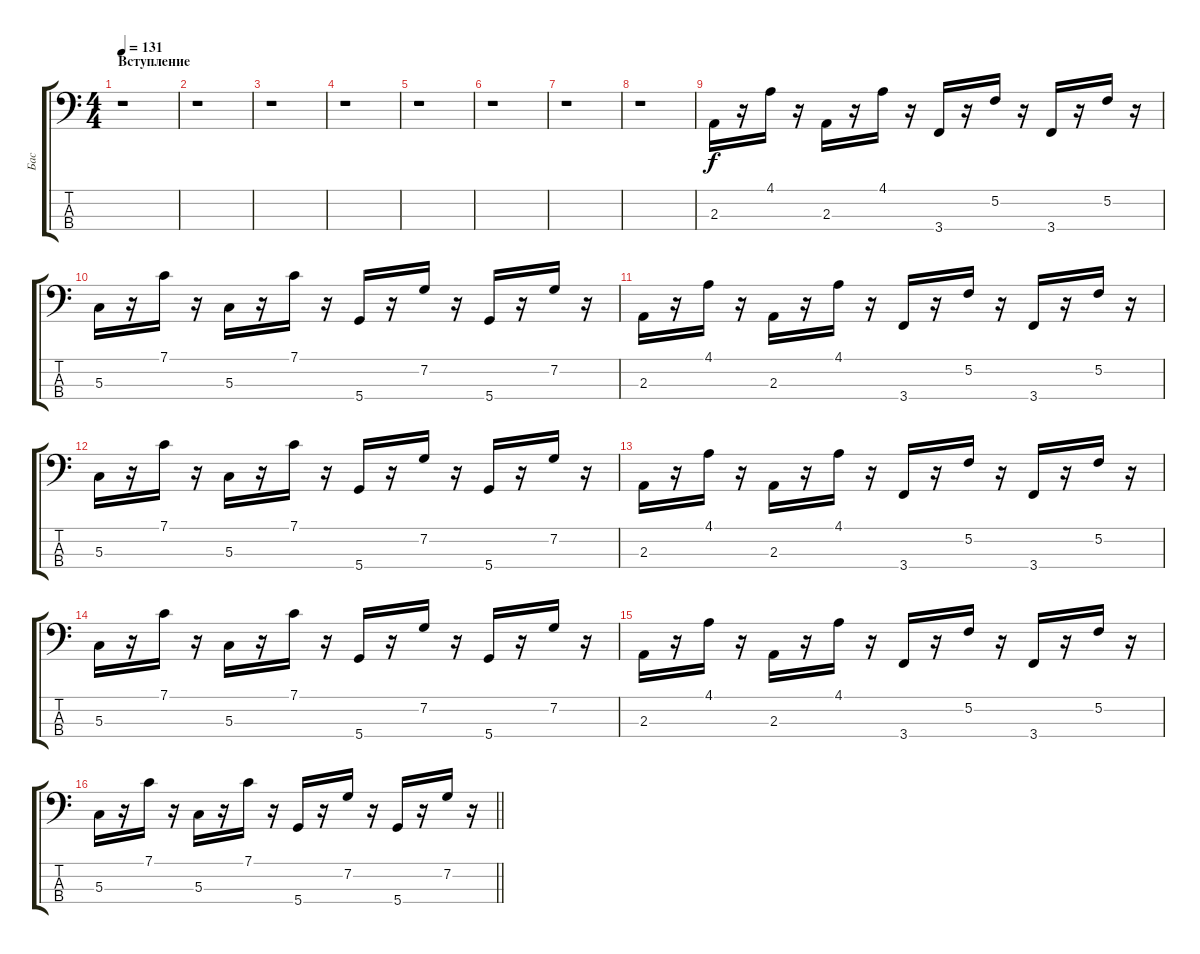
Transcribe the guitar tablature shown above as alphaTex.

\track ("Бас" "Бас") {instrument electricbassfinger}
\staff {score tabs}
\tuning (F2 C2 G1 D1) {hide}
\ts (4 4)
\section ("" "Вступление")
\tempo 131
\clef f4
\ks c
r.1{dy f instrument electricbassfinger} |
r.1 |
r.1 |
r.1 |
r.1 |
r.1 |
r.1 |
r.1 |
2.3.16 r.16 4.1.16 r.16 2.3.16 r.16 4.1.16 r.16 3.4.16 r.16 5.2.16 r.16 3.4.16 r.16 5.2.16 r.16 |
5.3.16 r.16 7.1.16 r.16 5.3.16 r.16 7.1.16 r.16 5.4.16 r.16 7.2.16 r.16 5.4.16 r.16 7.2.16 r.16 |
2.3.16 r.16 4.1.16 r.16 2.3.16 r.16 4.1.16 r.16 3.4.16 r.16 5.2.16 r.16 3.4.16 r.16 5.2.16 r.16 |
5.3.16 r.16 7.1.16 r.16 5.3.16 r.16 7.1.16 r.16 5.4.16 r.16 7.2.16 r.16 5.4.16 r.16 7.2.16 r.16 |
2.3.16 r.16 4.1.16 r.16 2.3.16 r.16 4.1.16 r.16 3.4.16 r.16 5.2.16 r.16 3.4.16 r.16 5.2.16 r.16 |
5.3.16 r.16 7.1.16 r.16 5.3.16 r.16 7.1.16 r.16 5.4.16 r.16 7.2.16 r.16 5.4.16 r.16 7.2.16 r.16 |
2.3.16 r.16 4.1.16 r.16 2.3.16 r.16 4.1.16 r.16 3.4.16 r.16 5.2.16 r.16 3.4.16 r.16 5.2.16 r.16 |
\barLineRight lightlight
5.3.16 r.16 7.1.16 r.16 5.3.16 r.16 7.1.16 r.16 5.4.16 r.16 7.2.16 r.16 5.4.16 r.16 7.2.16 r.16
